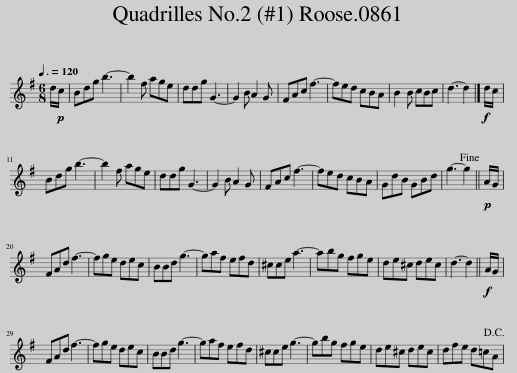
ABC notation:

X:1
L:1/8
Q:3/8=120
M:6/8
I:linebreak $
K:G
V:1 treble
V:1
 d/!p!c/ | Bdg b3- | b2 f age | ddg G3- | G2 B A2 G | %5
 FAc f3- | fed cBA | B2 B cBc | d3- d2 |]!f! d/c/ |$ %10
 Bdg b3- | b2 f age | ddg G3- | G2 B A2 G | FAc f3- | %15
 fed cBA | GdB GBd | g3- g2!fine! ||!p! A/G/ |$ FAd f3- | %20
 fge dec | BBd g3- | gaf efd | ^cce a3- | abg fge | %25
 de^c dec | d3- d2 ||!f! A/G/ |$ FAd f3- | fge dec | %30
 BBd g3- | gaf efd | ^cce g3- | gbg fge | de^c dec | %35
 dfe d=cA!D.C.! | %36
